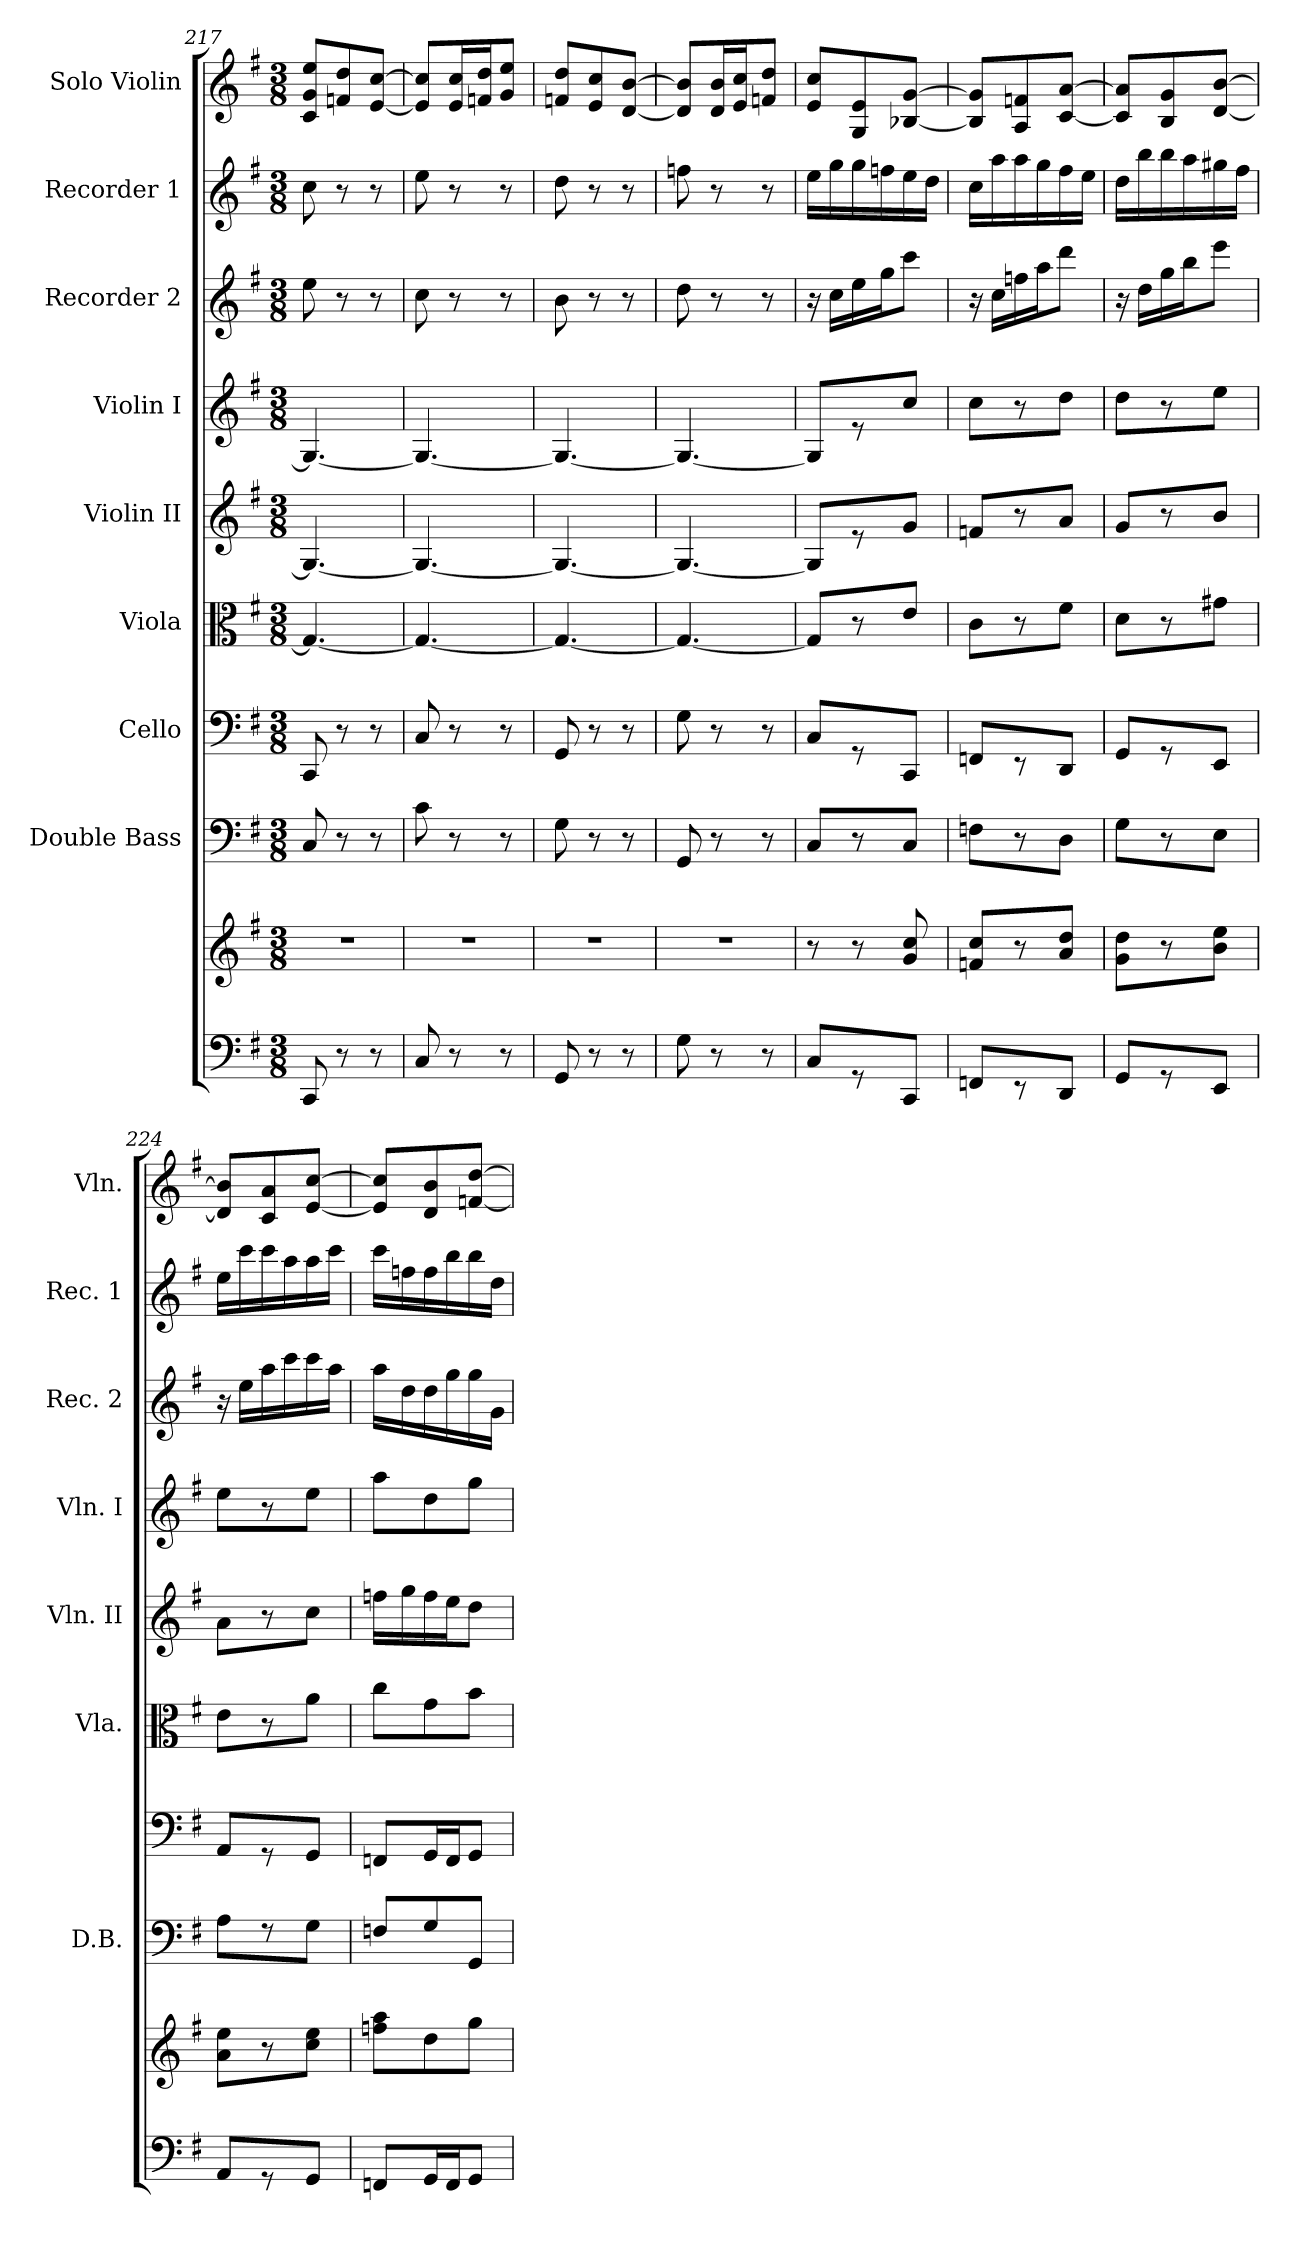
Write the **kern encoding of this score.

**kern	**kern	**kern	**kern	**kern	**kern	**kern	**kern	**kern	**kern
*part9	*part9	*part8	*part7	*part6	*part5	*part4	*part3	*part2	*part1
*staff10	*staff9	*staff8	*staff7	*staff6	*staff5	*staff4	*staff3	*staff2	*staff1
*	*	*I"Double Bass	*I"Cello	*I"Viola	*I"Violin II	*I"Violin I	*I"Recorder 2	*I"Recorder 1	*I"Solo Violin
*	*	*I'D.B.	*	*I'Vla.	*I'Vln. II	*I'Vln. I	*I'Rec. 2	*I'Rec. 1	*I'Vln.
*clefF4	*clefG2	*clefF4	*clefF4	*clefC3	*clefG2	*clefG2	*clefG2	*clefG2	*clefG2
*	*	*ITrd7c12	*	*	*	*	*	*	*
*k[f#]	*k[f#]	*k[f#]	*k[f#]	*k[f#]	*k[f#]	*k[f#]	*k[f#]	*k[f#]	*k[f#]
*G:	*G:	*G:	*G:	*G:	*G:	*G:	*G:	*G:	*G:
*M3/8	*M3/8	*M3/8	*M3/8	*M3/8	*M3/8	*M3/8	*M3/8	*M3/8	*M3/8
=217	=217	=217	=217	=217	=217	=217	=217	=217	=217
8CC/	4.r	8CC/	8CC/	4.G/_	4.G/_	4.G/_	8ee\	8cc\	8c/ 8g/ 8ee/L
8r	.	8r	8r	.	.	.	8r	8r	8fn/ 8dd/
8r	.	8r	8r	.	.	.	8r	8r	[8e/ [8cc/J
=218	=218	=218	=218	=218	=218	=218	=218	=218	=218
8C/	4.r	8C\	8C/	4.G/_	4.G/_	4.G/_	8cc\	8ee\	8e]/ 8cc]/L
8r	.	8r	8r	.	.	.	8r	8r	16e/ 16cc/L
.	.	.	.	.	.	.	.	.	16fn/ 16dd/J
8r	.	8r	8r	.	.	.	8r	8r	8g/ 8ee/J
=219	=219	=219	=219	=219	=219	=219	=219	=219	=219
8GG/	4.r	8GG\	8GG/	4.G/_	4.G/_	4.G/_	8b\	8dd\	8fn/ 8dd/L
8r	.	8r	8r	.	.	.	8r	8r	8e/ 8cc/
8r	.	8r	8r	.	.	.	8r	8r	[8d/ [8b/J
=220	=220	=220	=220	=220	=220	=220	=220	=220	=220
8G\	4.r	8GGG/	8G\	4.G/_	4.G/_	4.G/_	8dd\	8ffn\	8d]/ 8b]/L
8r	.	8r	8r	.	.	.	8r	8r	16d/ 16b/L
.	.	.	.	.	.	.	.	.	16e/ 16cc/J
8r	.	8r	8r	.	.	.	8r	8r	8fn/ 8dd/J
=221	=221	=221	=221	=221	=221	=221	=221	=221	=221
8C/L	8r	8CC/L	8C/L	8G/L]	8G/L]	8G/L]	16r	16ee\LL	8e/ 8cc/L
.	.	.	.	.	.	.	16cc\LL	16gg\	.
8r	8r	8r	8r	8r	8r	8r	16ee\	16gg\	8G/ 8e/
.	.	.	.	.	.	.	16gg\J	16ffn\	.
8CC/J	8g/ 8cc/	8CC/J	8CC/J	8e/J	8g/J	8cc/J	8ccc\J	16ee\	[8B-X/ [8g/J
.	.	.	.	.	.	.	.	16dd\JJ	.
=222	=222	=222	=222	=222	=222	=222	=222	=222	=222
8FFn/L	8fn/ 8cc/L	8FFn\L	8FFn/L	8c\L	8fn/L	8cc\L	16r	16cc\LL	8B-]/ 8g]/L
.	.	.	.	.	.	.	16cc\LL	16aa\	.
8r	8r	8r	8r	8r	8r	8r	16ffn\	16aa\	8A/ 8fn/
.	.	.	.	.	.	.	16aa\J	16gg\	.
8DD/J	8a/ 8dd/J	8DD\J	8DD/J	8f#\J	8a/J	8dd\J	8ddd\J	16ff#\	[8c/ [8a/J
.	.	.	.	.	.	.	.	16ee\JJ	.
=223	=223	=223	=223	=223	=223	=223	=223	=223	=223
8GG/L	8g\ 8dd\L	8GG\L	8GG/L	8d\L	8g/L	8dd\L	16r	16dd\LL	8c]/ 8a]/L
.	.	.	.	.	.	.	16dd\LL	16bb\	.
8r	8r	8r	8r	8r	8r	8r	16gg\	16bb\	8B/ 8g/
.	.	.	.	.	.	.	16bb\J	16aa\	.
8EE/J	8b\ 8ee\J	8EE\J	8EE/J	8g#X\J	8b/J	8ee\J	8eee\J	16gg#X\	[8d/ [8b/J
.	.	.	.	.	.	.	.	16ff#\JJ	.
!!LO:PB:g=z
=224	=224	=224	=224	=224	=224	=224	=224	=224	=224
8AA/L	8a\ 8ee\L	8AA\L	8AA/L	8e\L	8a\L	8ee\L	16r	16ee\LL	8d]/ 8b]/L
.	.	.	.	.	.	.	16ee\LL	16ccc\	.
8r	8r	8r	8r	8r	8r	8r	16aa\	16ccc\	8c/ 8a/
.	.	.	.	.	.	.	16ccc\	16aa\	.
8GG/J	8cc\ 8ee\J	8GG\J	8GG/J	8a\J	8cc\J	8ee\J	16ccc\	16aa\	[8e/ [8cc/J
.	.	.	.	.	.	.	16aa\JJ	16ccc\JJ	.
=225	=225	=225	=225	=225	=225	=225	=225	=225	=225
8FFn/L	8ffn\ 8aa\L	8FFn/L	8FFn/L	8cc\L	16ffn\LL	8aa\L	16aa\LL	16ccc\LL	8e]/ 8cc]/L
.	.	.	.	.	16gg\	.	16dd\	16ffn\	.
16GG/L	8dd\	8GG/	16GG/L	8g\	16ff\	8dd\	16dd\	16ff\	8d/ 8b/
16FF/J	.	.	16FF/J	.	16ee\J	.	16gg\	16bb\	.
8GG/J	8gg\J	8GGG/J	8GG/J	8b\J	8dd\J	8gg\J	16gg\	16bb\	[8fn/ [8dd/J
.	.	.	.	.	.	.	16g\JJ	16dd\JJ	.
=	=	=	=	=	=	=	=	=	=
*-	*-	*-	*-	*-	*-	*-	*-	*-	*-
